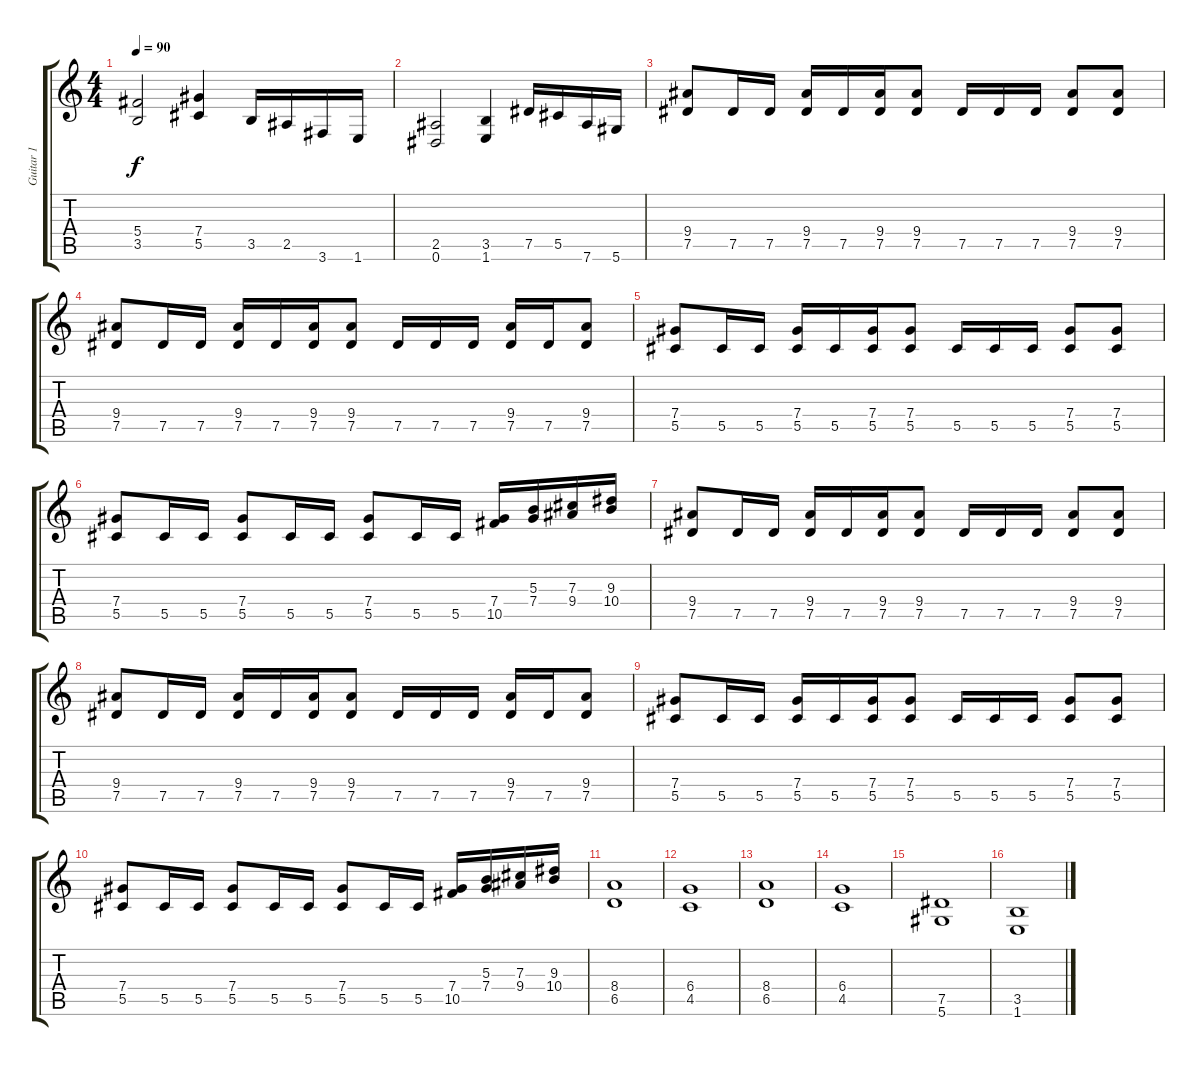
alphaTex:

\track ("Guitar 1" "Guitar 1") {instrument distortionguitar}
\staff {score tabs}
\tuning (Eb4 Bb3 Gb3 Db3 Ab2 Eb2) {hide}
\ts (4 4)
\tempo 90
\clef g2
\ks c
(5.4 3.5).2{dy f} (7.4 5.5).4 3.5.16 2.5.16 3.6.16 1.6.16 |
(2.5 0.6).2 (3.5 1.6).4 7.5.16 5.5.16 7.6.16 5.6.16 |
(9.4 7.5).8 7.5.16 7.5.16 (9.4 7.5).16 7.5.16 (9.4 7.5).16 (9.4 7.5).8 7.5.16 7.5.16 7.5.16 (9.4 7.5).8 (9.4 7.5).8 |
(9.4 7.5).8 7.5.16 7.5.16 (9.4 7.5).16 7.5.16 (9.4 7.5).16 (9.4 7.5).8 7.5.16 7.5.16 7.5.16 (9.4 7.5).16 7.5.16 (9.4 7.5).8 |
(7.4 5.5).8 5.5.16 5.5.16 (7.4 5.5).16 5.5.16 (7.4 5.5).16 (7.4 5.5).8 5.5.16 5.5.16 5.5.16 (7.4 5.5).8 (7.4 5.5).8 |
(7.4 5.5).8 5.5.16 5.5.16 (7.4 5.5).8 5.5.16 5.5.16 (7.4 5.5).8 5.5.16 5.5.16 (7.4 10.5).16 (5.3 7.4).16 (7.3 9.4).16 (9.3 10.4).16 |
(9.4 7.5).8 7.5.16 7.5.16 (9.4 7.5).16 7.5.16 (9.4 7.5).16 (9.4 7.5).8 7.5.16 7.5.16 7.5.16 (9.4 7.5).8 (9.4 7.5).8 |
(9.4 7.5).8 7.5.16 7.5.16 (9.4 7.5).16 7.5.16 (9.4 7.5).16 (9.4 7.5).8 7.5.16 7.5.16 7.5.16 (9.4 7.5).16 7.5.16 (9.4 7.5).8 |
(7.4 5.5).8 5.5.16 5.5.16 (7.4 5.5).16 5.5.16 (7.4 5.5).16 (7.4 5.5).8 5.5.16 5.5.16 5.5.16 (7.4 5.5).8 (7.4 5.5).8 |
(7.4 5.5).8 5.5.16 5.5.16 (7.4 5.5).8 5.5.16 5.5.16 (7.4 5.5).8 5.5.16 5.5.16 (7.4 10.5).16 (5.3 7.4).16 (7.3 9.4).16 (9.3 10.4).16 |
(8.4 6.5).1 |
(6.4 4.5).1 |
(8.4 6.5).1 |
(6.4 4.5).1 |
(7.5 5.6).1 |
(3.5 1.6).1
